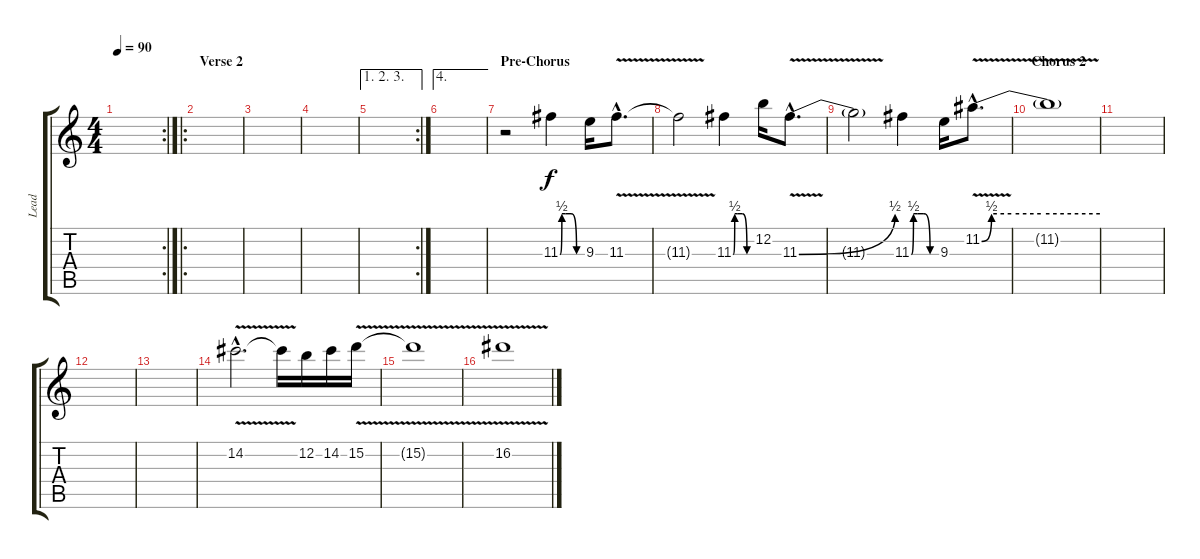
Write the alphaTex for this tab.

\track ("Lead" "Lead") {instrument distortionguitar}
\staff {score tabs}
\tuning (E4 B3 G3 D3 A2 E2) {hide}
\rc 2
\ts (4 4)
\tempo 90
\clef g2
\ks c
|
\ro
\section ("" "Verse 2")
|
|
|
\ae (1 2 3)
\rc 2
|
\ae 4
|
\section ("" "Pre-Chorus")
r.2 11.3{be (custom 0 0 5 2 15 2 30 2 45 0 60 0)}.4 9.3.16 11.3{v hac}.8{d} |
11.3{t}.2 11.3{be (custom 0 0 5 2 15 2 30 2 45 0 60 0)}.4 12.2.16 11.3{be (bend 0 0 60 2) v hac}.8{d} |
11.3{t}.2 11.3{be (custom 0 0 5 2 15 2 30 2 45 0 60 0)}.4 9.3.16 11.2{be (custom 0 0 5 2 15 2 30 2 60 2) v hac}.8{d} |
\section ("" "Chorus 2")
11.2{t}.1 |
|
|
|
14.2{v hac}.2{d} 14.2{t}.16 12.2.16 14.2.16 15.2{v}.16 |
15.2{t}.1 |
16.2{v}.1
